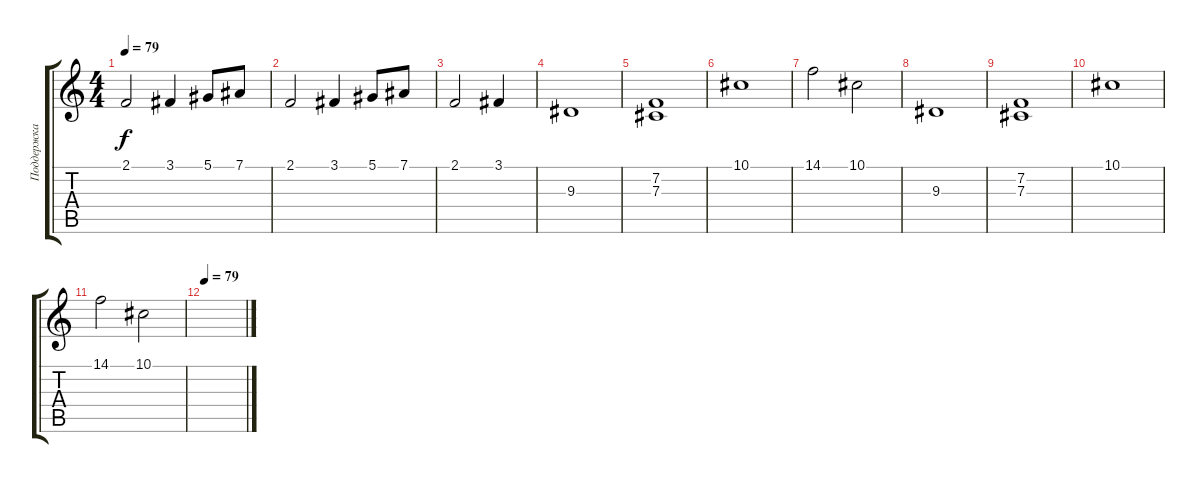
\track ("Поддержка" "Поддержка") {instrument synthstrings1}
\staff {score tabs}
\tuning (Eb4 Bb3 Gb3 Db3 Ab2 Eb2) {hide}
\ts (4 4)
\tempo 79
\clef g2
\ks c
2.1.2{dy f} 3.1.4 5.1.8 7.1.8 |
2.1.2 3.1.4 5.1.8 7.1.8 |
2.1.2 3.1.4 |
9.3.1 |
(7.2 7.3).1 |
10.1.1 |
14.1.2 10.1.2 |
9.3.1 |
(7.2 7.3).1 |
10.1.1 |
14.1.2 10.1.2 |
\tempo 79
